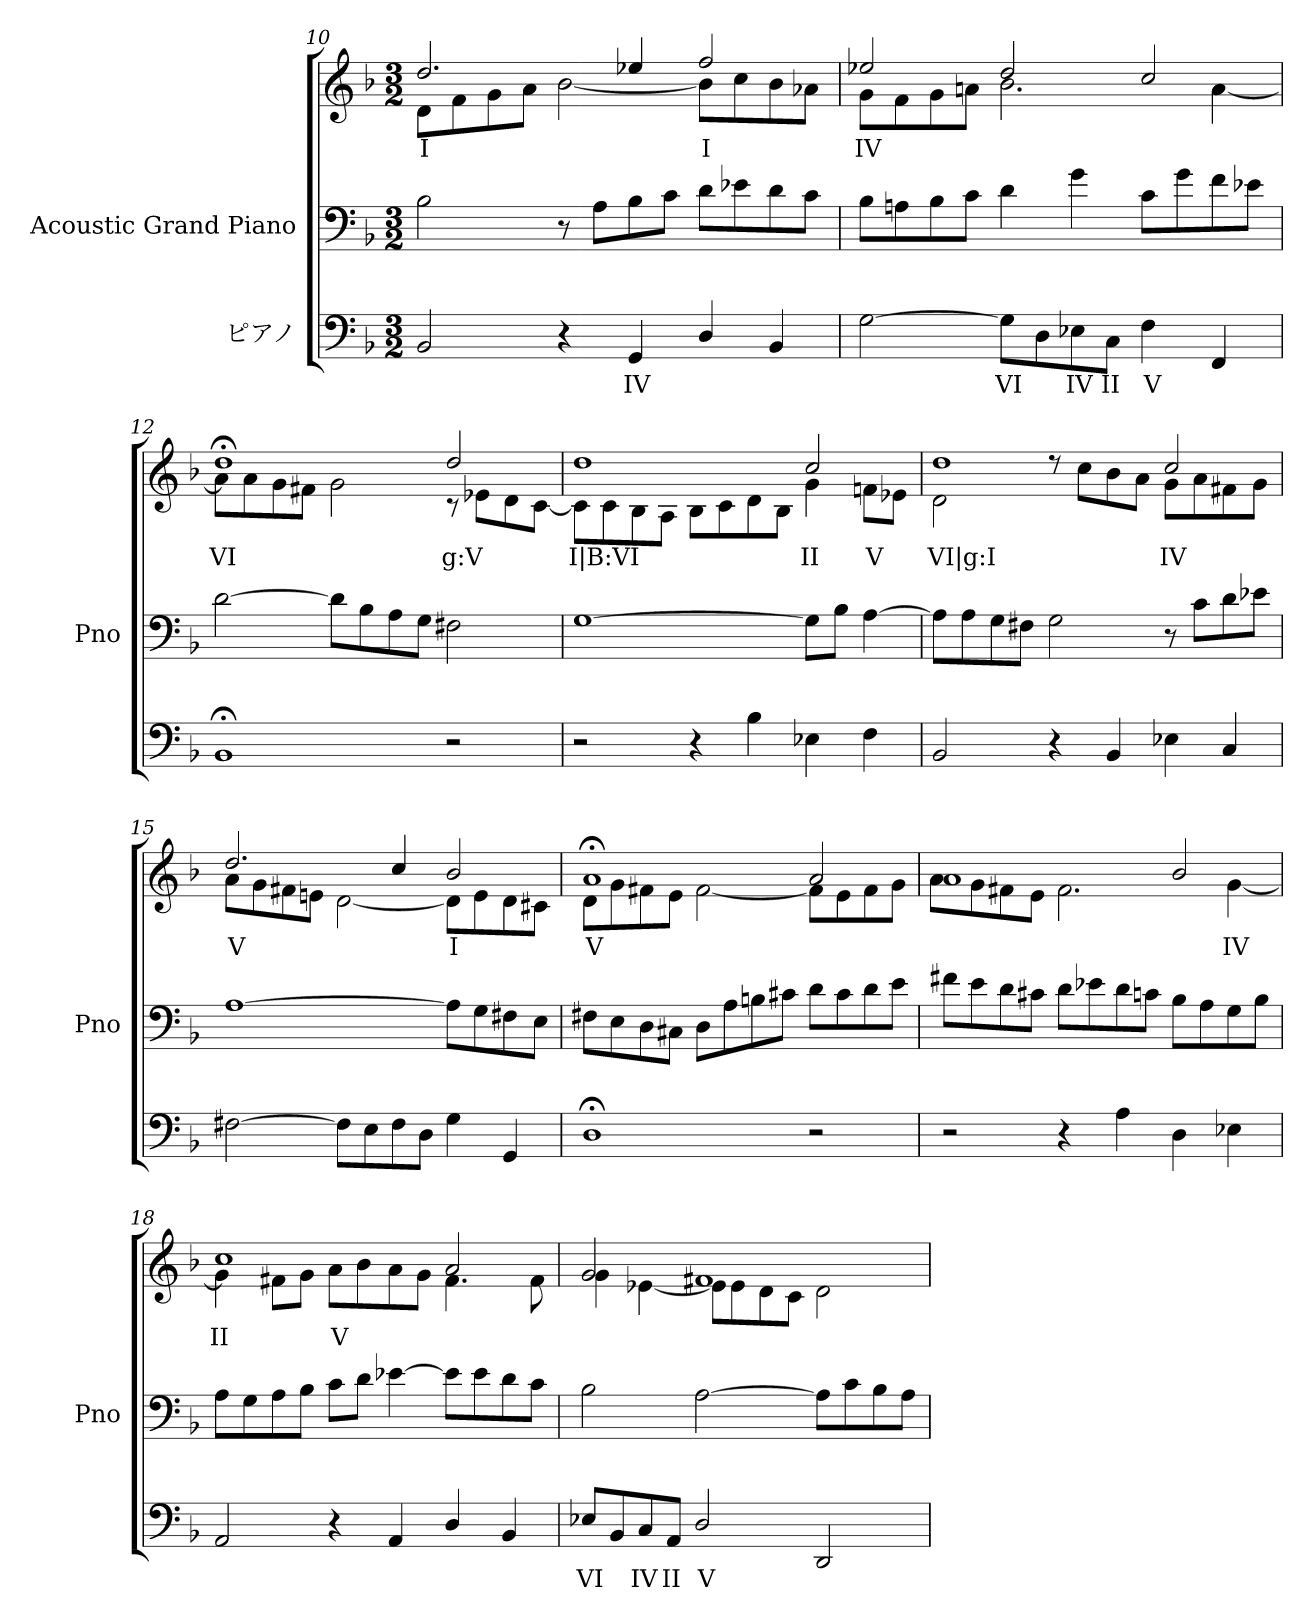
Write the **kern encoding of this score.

**kern	**text	**kern	**kern	**text
*part2	*part2	*part1	*part1	*part1
*staff3	*staff3	*staff2	*staff1	*staff1
*I"ピアノ	*	*I"Acoustic Grand Piano	*	*
*	*	*I'Pno	*	*
*clefF4	*	*clefF4	*clefG2	*
*k[b-]	*	*k[b-]	*k[b-]	*
*F:	*	*F:	*F:	*
*M3/2	*	*M3/2	*M3/2	*
=10	=10	=10	=10	=10
*	*	*	*^	*
!	!	!	!	!	!LO:LY:b
2BB-/	.	2B-\	2.dd/	8d\L	I
.	.	.	.	8f\	.
.	.	.	.	8g\	.
.	.	.	.	8a\J	.
4r	.	8r	.	[<2b-\	.
.	.	8A\L	.	.	.
!	!LO:LY:b	!	!	!	!
4GG/	IV	8B-\	4ee-X/	.	.
.	.	8c\J	.	.	.
!	!	!	!	!	!LO:LY:b
4D/	.	8d\L	2ff/	8b-\L]	I
.	.	8e-X\	.	8cc\	.
4BB-/	.	8d\	.	8b-\	.
.	.	8c\J	.	8a-X\J	.
=11	=11	=11	=11	=11	=11
!	!	!	!	!	!LO:LY:b
[2G\	.	8B-\L	2ee-X/	8g\L	IV
.	.	8An\	.	8f\	.
.	.	8B-\	.	8g\	.
.	.	8c\J	.	8an\J	.
!	!LO:LY:b	!	!	!	!
8G\L]	VI	4d\	2dd/	2.b-\	.
8D\	.	.	.	.	.
!	!LO:LY:b	!	!	!	!
8E-X\	IV	4g\	.	.	.
!	!LO:LY:b	!	!	!	!
8C\J	II	.	.	.	.
!	!LO:LY:b	!	!	!	!
4F\	V	8c\L	2cc/	.	.
.	.	8g\	.	.	.
4FF/	.	8f\	.	[<4a\	.
.	.	8e-X\J	.	.	.
!!LO:PB:g=z	!!
=12	=12	=12	=12	=12	=12
!	!	!	!	!	!LO:LY:b
1BB-;	.	[2d\	1dd;<	8a\L]	VI
.	.	.	.	8a\	.
.	.	.	.	8g\	.
.	.	.	.	8f#X\J	.
.	.	8d\L]	.	2g\	.
.	.	8B-\	.	.	.
.	.	8A\	.	.	.
.	.	8G\J	.	.	.
!	!	!	!	!	!LO:LY:b
2r	.	2F#X\	2dd/	8rc	g:V
.	.	.	.	8e-X\L	.
.	.	.	.	8d\	.
.	.	.	.	[<8c\J	.
=13	=13	=13	=13	=13	=13
!	!	!	!	!	!LO:LY:b
2r	.	[1G	1dd	8c\L]	I|B:VI
.	.	.	.	8c\	.
.	.	.	.	8B-\	.
.	.	.	.	8A\J	.
4r	.	.	.	8B-\L	.
.	.	.	.	8c\	.
4B-\	.	.	.	8d\	.
.	.	.	.	8B-\J	.
!	!	!	!	!	!LO:LY:b
4E-X\	.	8G\L]	2cc/	4g\	II
.	.	8B-\J	.	.	.
!	!	!	!	!	!LO:LY:b
4F\	.	[4A\	.	8fn\L	V
.	.	.	.	8e-X\J	.
=14	=14	=14	=14	=14	=14
!	!	!	!	!	!LO:LY:b
2BB-/	.	8A\L]	1dd	2d\	VI|g:I
.	.	8A\	.	.	.
.	.	8G\	.	.	.
.	.	8F#X\J	.	.	.
4r	.	2G\	.	8rdd	.
.	.	.	.	8cc\L	.
4BB-/	.	.	.	8b-\	.
.	.	.	.	8a\J	.
!	!	!	!	!	!LO:LY:b
4E-X\	.	8r	2cc/	8g\L	IV
.	.	8c\L	.	8a\	.
4C/	.	8d\	.	8f#X\	.
.	.	8e-X\J	.	8g\J	.
=15	=15	=15	=15	=15	=15
!	!	!	!	!	!LO:LY:b
[2F#X\	.	[1A	2.dd/	8a\L	V
.	.	.	.	8g\	.
.	.	.	.	8f#X\	.
.	.	.	.	8en\J	.
8F#\L]	.	.	.	[<2d\	.
8E\	.	.	.	.	.
8F#\	.	.	4cc/	.	.
8D\J	.	.	.	.	.
!	!	!	!	!	!LO:LY:b
4G\	.	8A\L]	2b-/	8d\L]	I
.	.	8G\	.	8e\	.
4GG/	.	8F#X\	.	8d\	.
.	.	8E\J	.	8c#X\J	.
!!LO:LB:g=z	!!
=16	=16	=16	=16	=16	=16
!	!	!	!	!	!LO:LY:b
1D;<	.	8F#X\L	1a;<	8d\L	V
.	.	8E\	.	8g\	.
.	.	8D\	.	8f#X\	.
.	.	8C#X\J	.	8e\J	.
.	.	8D\L	.	[<2f#\	.
.	.	8A\	.	.	.
.	.	8Bn\	.	.	.
.	.	8c#X\J	.	.	.
2r	.	8d\L	2a/	8f#\L]	.
.	.	8c#\	.	8e\	.
.	.	8d\	.	8f#\	.
.	.	8e\J	.	8g\J	.
=17	=17	=17	=17	=17	=17
!	!LO:LY:b	!	!	!	!
2r	V	8f#X\L	1a	8a\L	.
.	.	8e\	.	8g\	.
.	.	8d\	.	8f#X\	.
.	.	8c#X\J	.	8e\J	.
4r	.	8d\L	.	2.f#\	.
.	.	8e-X\	.	.	.
4A\	.	8d\	.	.	.
.	.	8cn\J	.	.	.
4D\	.	8B-\L	2b-/	.	.
.	.	8A\	.	.	.
!	!	!	!	!	!LO:LY:b
4E-X\	.	8G\	.	[<4g\	IV
.	.	8B-\J	.	.	.
=18	=18	=18	=18	=18	=18
!	!	!	!	!	!LO:LY:b
2AA/	.	8A\L	1cc	4g\]	II
.	.	8G\	.	.	.
.	.	8A\	.	8f#X\L	.
.	.	8B-\J	.	8g\J	.
!	!	!	!	!	!LO:LY:b
4r	.	8c\L	.	8a\L	V
.	.	8d\J	.	8b-\	.
4AA/	.	[4e-X\	.	8a\	.
.	.	.	.	8g\J	.
4D/	.	8e-\L]	2a/	4.f#\	.
.	.	8e-\	.	.	.
4BB-/	.	8d\	.	.	.
.	.	8c\J	.	8f#\	.
=19	=19	=19	=19	=19	=19
!	!LO:LY:b	!	!	!	!
8E-X/L	VI	2B-\	2g/	4g\	.
8BB-/	.	.	.	.	.
!	!LO:LY:b	!	!	!	!
8C/	IV	.	.	[<4e-X\	.
!	!LO:LY:b	!	!	!	!
8AA/J	II	.	.	.	.
!	!LO:LY:b	!	!	!	!
2D/	V	[2A\	1f#X	8e-\L]	.
.	.	.	.	8e-\	.
.	.	.	.	8d\	.
.	.	.	.	8c\J	.
2DD/	.	8A\L]	.	2d\	.
.	.	8c\	.	.	.
.	.	8B-\	.	.	.
.	.	8A\J	.	.	.
*	*	*	*v	*v	*
=	=	=	=	=
*-	*-	*-	*-	*-
